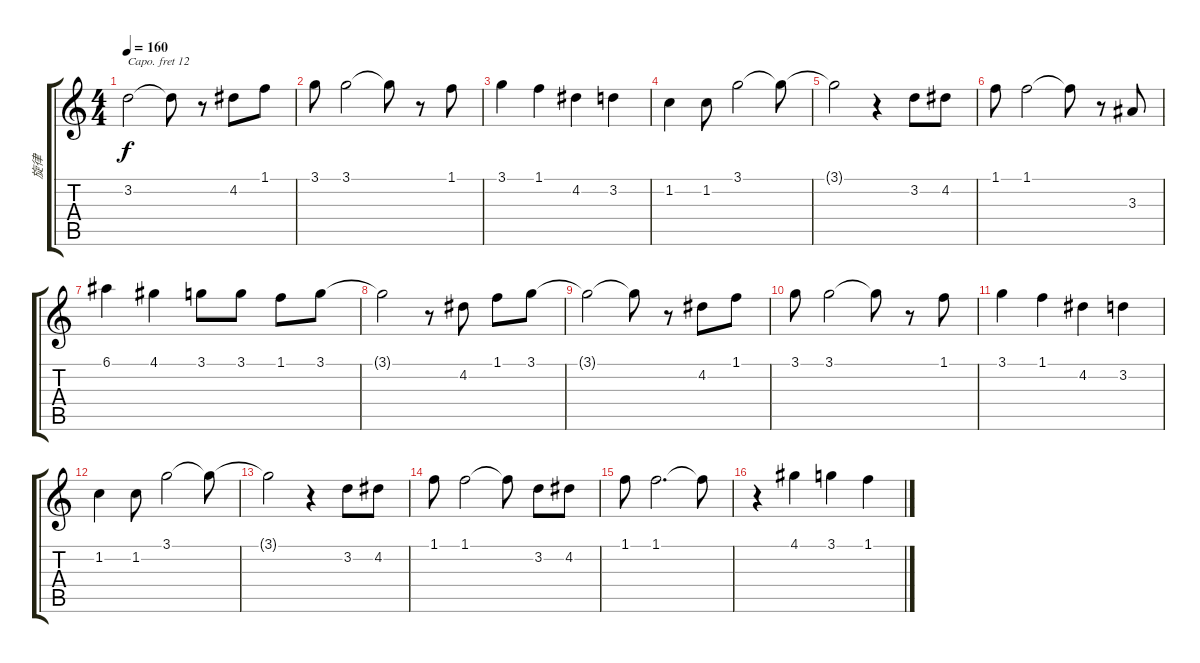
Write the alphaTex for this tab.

\track ("旋律" "旋律") {instrument panflute}
\staff {score tabs}
\capo 12
\tuning (E4 B3 G3 D3 A2 E2) {hide}
\ts (4 4)
\tempo 160
\clef g2
\ks c
3.2{t}.2{dy f} 3.2{t}.8 r.8 4.2.8 1.1.8 |
3.1.8 3.1.2 3.1{t}.8 r.8 1.1.8 |
3.1.4 1.1.4 4.2.4 3.2.4 |
1.2.4 1.2.8 3.1.2 3.1{t}.8 |
3.1{t}.2 r.4 3.2.8 4.2.8 |
1.1.8 1.1.2 1.1{t}.8 r.8 3.3.8 |
6.1.4 4.1.4 3.1.8 3.1.8 1.1.8 3.1.8 |
3.1{t}.2 r.8 4.2.8 1.1.8 3.1.8 |
3.1{t}.2 3.1{t}.8 r.8 4.2.8 1.1.8 |
3.1.8 3.1.2 3.1{t}.8 r.8 1.1.8 |
3.1.4 1.1.4 4.2.4 3.2.4 |
1.2.4 1.2.8 3.1.2 3.1{t}.8 |
3.1{t}.2 r.4 3.2.8 4.2.8 |
1.1.8 1.1.2 1.1{t}.8 3.2.8 4.2.8 |
1.1.8 1.1.2{d} 1.1{t}.8 |
r.4 4.1.4 3.1.4 1.1.4
